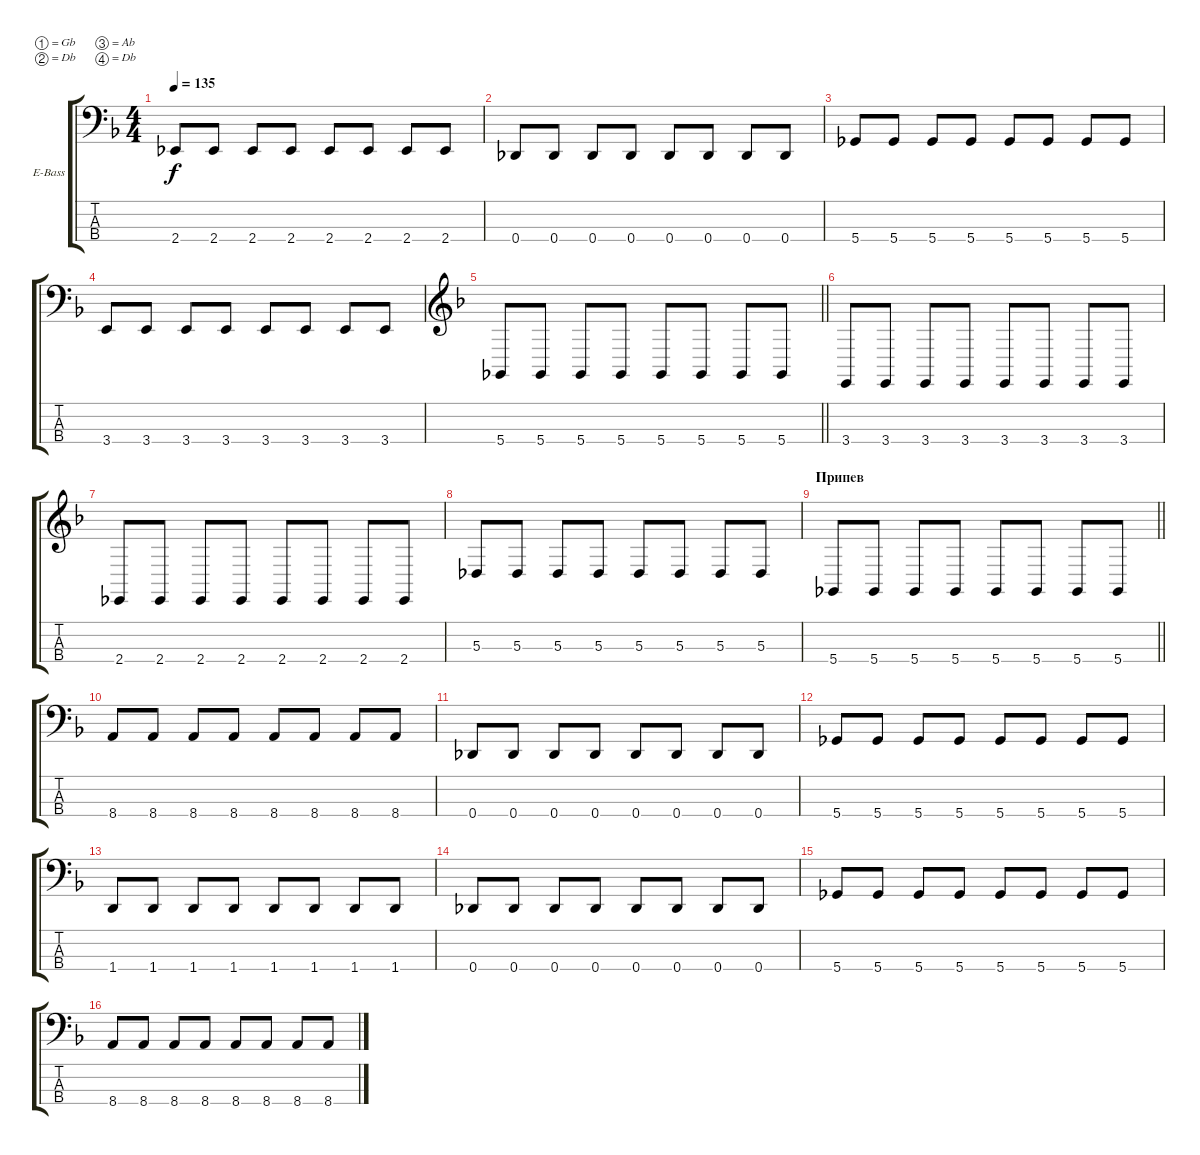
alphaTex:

\bracketExtendMode groupsimilarinstruments
\firstSystemTrackNameOrientation horizontal
\otherSystemsTrackNameOrientation horizontal
\track ("Áàñ" "E-Bass") {instrument electricbassfinger}
\staff {score tabs}
\tuning (Gb2 Db2 Ab1 Db1)
\ts (4 4)
\tempo 135
\clef f4
\ks dminor
2.4.8{dy f} 2.4.8 2.4.8 2.4.8 2.4.8 2.4.8 2.4.8 2.4.8 |
0.4.8 0.4.8 0.4.8 0.4.8 0.4.8 0.4.8 0.4.8 0.4.8 |
5.4.8 5.4.8 5.4.8 5.4.8 5.4.8 5.4.8 5.4.8 5.4.8 |
3.4.8 3.4.8 3.4.8 3.4.8 3.4.8 3.4.8 3.4.8 3.4.8 |
\clef g2
\barLineRight lightlight
5.4.8 5.4.8 5.4.8 5.4.8 5.4.8 5.4.8 5.4.8 5.4.8 |
3.4.8 3.4.8 3.4.8 3.4.8 3.4.8 3.4.8 3.4.8 3.4.8 |
2.4.8 2.4.8 2.4.8 2.4.8 2.4.8 2.4.8 2.4.8 2.4.8 |
5.3.8 5.3.8 5.3.8 5.3.8 5.3.8 5.3.8 5.3.8 5.3.8 |
\section ("" "Припев")
\barLineRight lightlight
5.4.8 5.4.8 5.4.8 5.4.8 5.4.8 5.4.8 5.4.8 5.4.8 |
\clef f4
8.4.8 8.4.8 8.4.8 8.4.8 8.4.8 8.4.8 8.4.8 8.4.8 |
0.4.8 0.4.8 0.4.8 0.4.8 0.4.8 0.4.8 0.4.8 0.4.8 |
5.4.8 5.4.8 5.4.8 5.4.8 5.4.8 5.4.8 5.4.8 5.4.8 |
1.4.8 1.4.8 1.4.8 1.4.8 1.4.8 1.4.8 1.4.8 1.4.8 |
0.4.8 0.4.8 0.4.8 0.4.8 0.4.8 0.4.8 0.4.8 0.4.8 |
5.4.8 5.4.8 5.4.8 5.4.8 5.4.8 5.4.8 5.4.8 5.4.8 |
8.4.8 8.4.8 8.4.8 8.4.8 8.4.8 8.4.8 8.4.8 8.4.8
